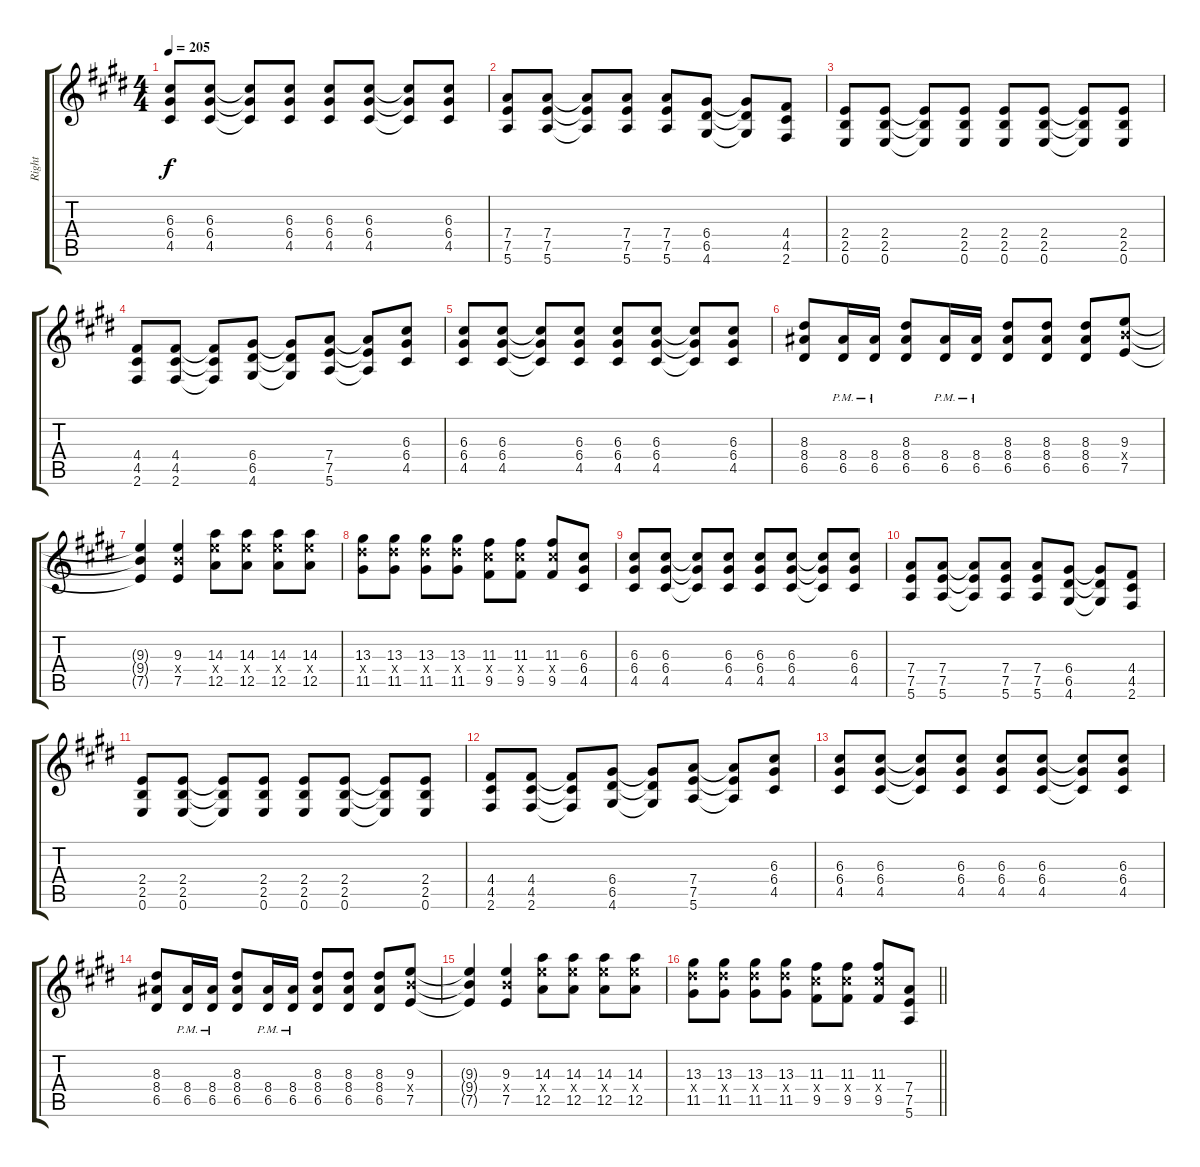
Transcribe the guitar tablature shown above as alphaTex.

\track ("Right" "Right") {instrument distortionguitar}
\staff {score tabs}
\tuning (E4 B3 G3 D3 A2 E2) {hide}
\ts (4 4)
\tempo 205
\clef g2
\ks e
(6.3 6.4 4.5).8{dy f instrument distortionguitar} (6.3 6.4 4.5).8 (6.3{t} 6.4{t} 4.5{t}).8 (6.3 6.4 4.5).8 (6.3 6.4 4.5).8 (6.3 6.4 4.5).8 (6.3{t} 6.4{t} 4.5{t}).8 (6.3 6.4 4.5).8 |
\ks c#minor
(7.4 7.5 5.6).8 (7.4 7.5 5.6).8 (7.4{t} 7.5{t} 5.6{t}).8 (7.4 7.5 5.6).8 (7.4 7.5 5.6).8 (6.4 6.5 4.6).8 (6.4{t} 6.5{t} 4.6{t}).8 (4.4 4.5 2.6).8 |
(2.4 2.5 0.6).8 (2.4 2.5 0.6).8 (2.4{t} 2.5{t} 0.6{t}).8 (2.4 2.5 0.6).8 (2.4 2.5 0.6).8 (2.4 2.5 0.6).8 (2.4{t} 2.5{t} 0.6{t}).8 (2.4 2.5 0.6).8 |
(4.4 4.5 2.6).8 (4.4 4.5 2.6).8 (4.4{t} 4.5{t} 2.6{t}).8 (6.4 6.5 4.6).8 (6.4{t} 6.5{t} 4.6{t}).8 (7.4 7.5 5.6).8 (7.4{t} 7.5{t} 5.6{t}).8 (6.3 6.4 4.5).8 |
\ks e
(6.3 6.4 4.5).8 (6.3 6.4 4.5).8 (6.3{t} 6.4{t} 4.5{t}).8 (6.3 6.4 4.5).8 (6.3 6.4 4.5).8 (6.3 6.4 4.5).8 (6.3{t} 6.4{t} 4.5{t}).8 (6.3 6.4 4.5).8 |
\ks c#minor
(8.3 8.4 6.5).8 (8.4{pm} 6.5{pm}).16 (8.4{pm} 6.5{pm}).16 (8.3 8.4 6.5).8 (8.4{pm} 6.5{pm}).16 (8.4{pm} 6.5{pm}).16 (8.3 8.4 6.5).8 (8.3 8.4 6.5).8 (8.3 8.4 6.5).8 (9.3 9.4{x} 7.5).8 |
(9.3{t} 9.4{t} 7.5{t}).4 (9.3 9.4{x} 7.5).4 (14.3 14.4{x} 12.5).8 (14.3 14.4{x} 12.5).8 (14.3 14.4{x} 12.5).8 (14.3 14.4{x} 12.5).8 |
(13.3 13.4{x} 11.5).8 (13.3 13.4{x} 11.5).8 (13.3 13.4{x} 11.5).8 (13.3 13.4{x} 11.5).8 (11.3 11.4{x} 9.5).8 (11.3 11.4{x} 9.5).8 (11.3 11.4{x} 9.5).8 (6.3 6.4 4.5).8 |
\ks e
(6.3 6.4 4.5).8 (6.3 6.4 4.5).8 (6.3{t} 6.4{t} 4.5{t}).8 (6.3 6.4 4.5).8 (6.3 6.4 4.5).8 (6.3 6.4 4.5).8 (6.3{t} 6.4{t} 4.5{t}).8 (6.3 6.4 4.5).8 |
\ks c#minor
(7.4 7.5 5.6).8 (7.4 7.5 5.6).8 (7.4{t} 7.5{t} 5.6{t}).8 (7.4 7.5 5.6).8 (7.4 7.5 5.6).8 (6.4 6.5 4.6).8 (6.4{t} 6.5{t} 4.6{t}).8 (4.4 4.5 2.6).8 |
(2.4 2.5 0.6).8 (2.4 2.5 0.6).8 (2.4{t} 2.5{t} 0.6{t}).8 (2.4 2.5 0.6).8 (2.4 2.5 0.6).8 (2.4 2.5 0.6).8 (2.4{t} 2.5{t} 0.6{t}).8 (2.4 2.5 0.6).8 |
(4.4 4.5 2.6).8 (4.4 4.5 2.6).8 (4.4{t} 4.5{t} 2.6{t}).8 (6.4 6.5 4.6).8 (6.4{t} 6.5{t} 4.6{t}).8 (7.4 7.5 5.6).8 (7.4{t} 7.5{t} 5.6{t}).8 (6.3 6.4 4.5).8 |
\ks e
(6.3 6.4 4.5).8 (6.3 6.4 4.5).8 (6.3{t} 6.4{t} 4.5{t}).8 (6.3 6.4 4.5).8 (6.3 6.4 4.5).8 (6.3 6.4 4.5).8 (6.3{t} 6.4{t} 4.5{t}).8 (6.3 6.4 4.5).8 |
\ks c#minor
(8.3 8.4 6.5).8 (8.4{pm} 6.5{pm}).16 (8.4{pm} 6.5{pm}).16 (8.3 8.4 6.5).8 (8.4{pm} 6.5{pm}).16 (8.4{pm} 6.5{pm}).16 (8.3 8.4 6.5).8 (8.3 8.4 6.5).8 (8.3 8.4 6.5).8 (9.3 9.4{x} 7.5).8 |
(9.3{t} 9.4{t} 7.5{t}).4 (9.3 9.4{x} 7.5).4 (14.3 14.4{x} 12.5).8 (14.3 14.4{x} 12.5).8 (14.3 14.4{x} 12.5).8 (14.3 14.4{x} 12.5).8 |
\barLineRight lightlight
(13.3 13.4{x} 11.5).8 (13.3 13.4{x} 11.5).8 (13.3 13.4{x} 11.5).8 (13.3 13.4{x} 11.5).8 (11.3 11.4{x} 9.5).8 (11.3 11.4{x} 9.5).8 (11.3 11.4{x} 9.5).8 (7.4 7.5 5.6).8
